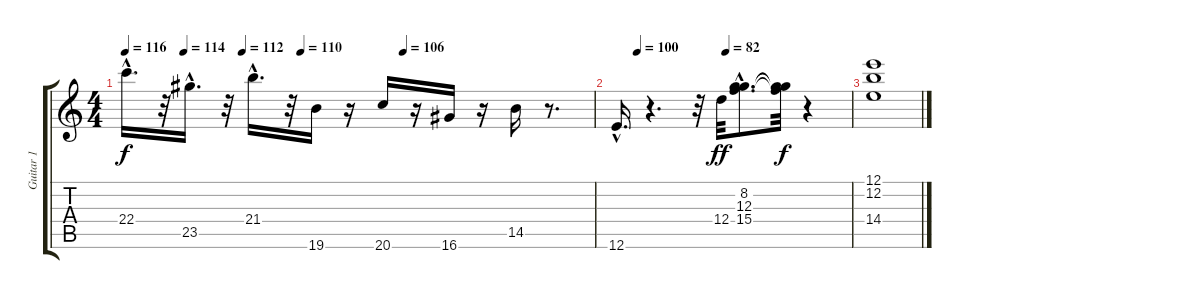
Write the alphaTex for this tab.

\track ("Guitar 1" "Guitar 1") {instrument acousticguitarnylon}
\staff {score tabs}
\tuning (E4 B3 G3 D3 A2 E2) {hide}
\ts (4 4)
\tempo 116
\tempo (114 0.125)
\tempo (112 0.25)
\tempo (110 0.375)
\tempo (106 0.59375)
\clef g2
\ks c
22.4{hac}.16{d dy f} r.32 23.5{hac}.16{d} r.32 21.4{hac}.16{d} r.32 19.6.16 r.16 20.6.16 r.16 16.6.16 r.16 14.5.16 r.8{d} |
\tempo (100 0.09375)
\tempo (82 0.46875)
12.6{hac}.16{d} r.4{d} r.32 12.4.32{dy ff} (8.2{hac} 12.3{hac} 15.4{hac}).8{d} (8.2{t} 12.3{t} 15.4{t}).32{dy f} r.4 |
(12.1 12.2 14.4).1
